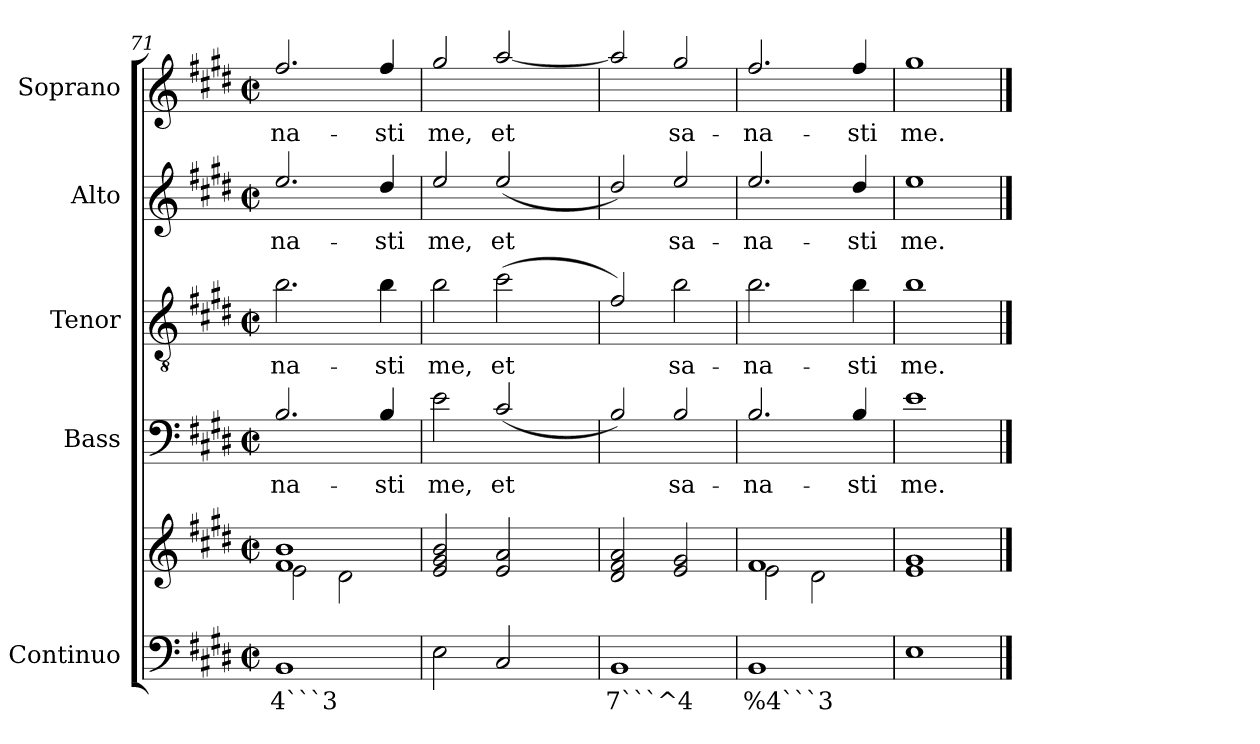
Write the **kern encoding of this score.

**kern	**text	**kern	**kern	**text	**kern	**text	**kern	**text	**kern	**text
*part5	*part5	*part5	*part4	*part4	*part3	*part3	*part2	*part2	*part1	*part1
*staff6	*staff6	*staff5	*staff4	*staff4	*staff3	*staff3	*staff2	*staff2	*staff1	*staff1
*I"Continuo	*	*	*I"Bass	*	*I"Tenor	*	*I"Alto	*	*I"Soprano	*
*	*	*	*I'B	*	*I'T	*	*I'A	*	*I'S	*
*clefF4	*	*clefG2	*clefF4	*	*clefGv2	*	*clefG2	*	*clefG2	*
*	*	*	*ITrd7c12	*	*ITrd7c12	*	*ITrd7c12	*	*ITrd7c12	*
*k[f#c#g#d#]	*	*k[f#c#g#d#]	*k[f#c#g#d#]	*	*k[f#c#g#d#]	*	*k[f#c#g#d#]	*	*k[f#c#g#d#]	*
*E:	*	*E:	*E:	*	*E:	*	*E:	*	*E:	*
*M2/2	*	*M2/2	*M2/2	*	*M2/2	*	*M2/2	*	*M2/2	*
*met(c|)	*	*met(c|)	*met(c|)	*	*met(c|)	*	*met(c|)	*	*met(c|)	*
=71	=71	=71	=71	=71	=71	=71	=71	=71	=71	=71
!	!LO:LY:b	!	!	!	!	!	!	!	!	!
*	*	*^	*	*	*	*	*	*	*	*
!	!	!	!	!	!LO:LY:b	!	!	!	!	!	!
!	!	!	!	!	!	!	!LO:LY:b	!	!	!	!
!	!	!	!	!	!	!	!	!	!LO:LY:b	!	!
!	!	!	!	!	!	!	!	!	!	!	!LO:LY:b
1BB	4```3	1f#! 1b!	2e!\	2.BB/	-na-	2.B\	-na-	2.e/	-na-	2.f#/	-na-
.	.	.	2d#!\	.	.	.	.	.	.	.	.
!	!	!	!	!	!LO:LY:b	!	!	!	!	!	!
!	!	!	!	!	!	!	!LO:LY:b	!	!	!	!
!	!	!	!	!	!	!	!	!	!LO:LY:b	!	!
!	!	!	!	!	!	!	!	!	!	!	!LO:LY:b
.	.	.	.	4BB/	-sti	4B\	-sti	4d#/	-sti	4f#/	-sti
*	*	*v	*v	*	*	*	*	*	*	*	*
=72	=72	=72	=72	=72	=72	=72	=72	=72	=72	=72
!	!	!	!	!LO:LY:b	!	!	!	!	!	!
!	!	!	!	!	!	!LO:LY:b	!	!	!	!
!	!	!	!	!	!	!	!	!LO:LY:b	!	!
!	!	!	!	!	!	!	!	!	!	!LO:LY:b
2E\	.	2e!/ 2g#!/ 2b!/	2E\	me,	2B\	me,	2e/	me,	2g#/	me,
!	!	!	!	!LO:LY:b	!	!	!	!	!	!
!	!	!	!	!	!	!LO:LY:b	!	!	!	!
!	!	!	!	!	!	!	!	!LO:LY:b	!	!
!	!	!	!	!	!	!	!	!	!	!LO:LY:b
2C#/	.	2e!/ 2a!/	(<2C#/	et	(>2c#\	et	(<2e/	et	[2a/	et
=73	=73	=73	=73	=73	=73	=73	=73	=73	=73	=73
!	!LO:LY:b	!	!	!	!	!	!	!	!	!
1BB	7```^4	2d#!/ 2f#!/ 2a!/	2BB/)	.	2F#/)	.	2d#/)	.	2a/]	.
!	!	!	!	!LO:LY:b	!	!	!	!	!	!
!	!	!	!	!	!	!LO:LY:b	!	!	!	!
!	!	!	!	!	!	!	!	!LO:LY:b	!	!
!	!	!	!	!	!	!	!	!	!	!LO:LY:b
.	.	2e!/ 2g#!/	2BB/	sa-	2B\	sa-	2e/	sa-	2g#/	sa-
=74	=74	=74	=74	=74	=74	=74	=74	=74	=74	=74
!	!LO:LY:b	!	!	!	!	!	!	!	!	!
*	*	*^	*	*	*	*	*	*	*	*
!	!	!	!	!	!LO:LY:b	!	!	!	!	!	!
!	!	!	!	!	!	!	!LO:LY:b	!	!	!	!
!	!	!	!	!	!	!	!	!	!LO:LY:b	!	!
!	!	!	!	!	!	!	!	!	!	!	!LO:LY:b
1BB	%4```3	1f#!	2e!\	2.BB/	-na-	2.B\	-na-	2.e/	-na-	2.f#/	-na-
.	.	.	2d#!\	.	.	.	.	.	.	.	.
!	!	!	!	!	!LO:LY:b	!	!	!	!	!	!
!	!	!	!	!	!	!	!LO:LY:b	!	!	!	!
!	!	!	!	!	!	!	!	!	!LO:LY:b	!	!
!	!	!	!	!	!	!	!	!	!	!	!LO:LY:b
.	.	.	.	4BB/	-sti	4B\	-sti	4d#/	-sti	4f#/	-sti
*	*	*v	*v	*	*	*	*	*	*	*	*
=75	=75	=75	=75	=75	=75	=75	=75	=75	=75	=75
!	!	!	!	!LO:LY:b	!	!	!	!	!	!
!	!	!	!	!	!	!LO:LY:b	!	!	!	!
!	!	!	!	!	!	!	!	!LO:LY:b	!	!
!	!	!	!	!	!	!	!	!	!	!LO:LY:b
1E	.	1e! 1g#!	1E	me.	1B	me.	1e	me.	1g#	me.
==	==	==	==	==	==	==	==	==	==	==
*-	*-	*-	*-	*-	*-	*-	*-	*-	*-	*-
